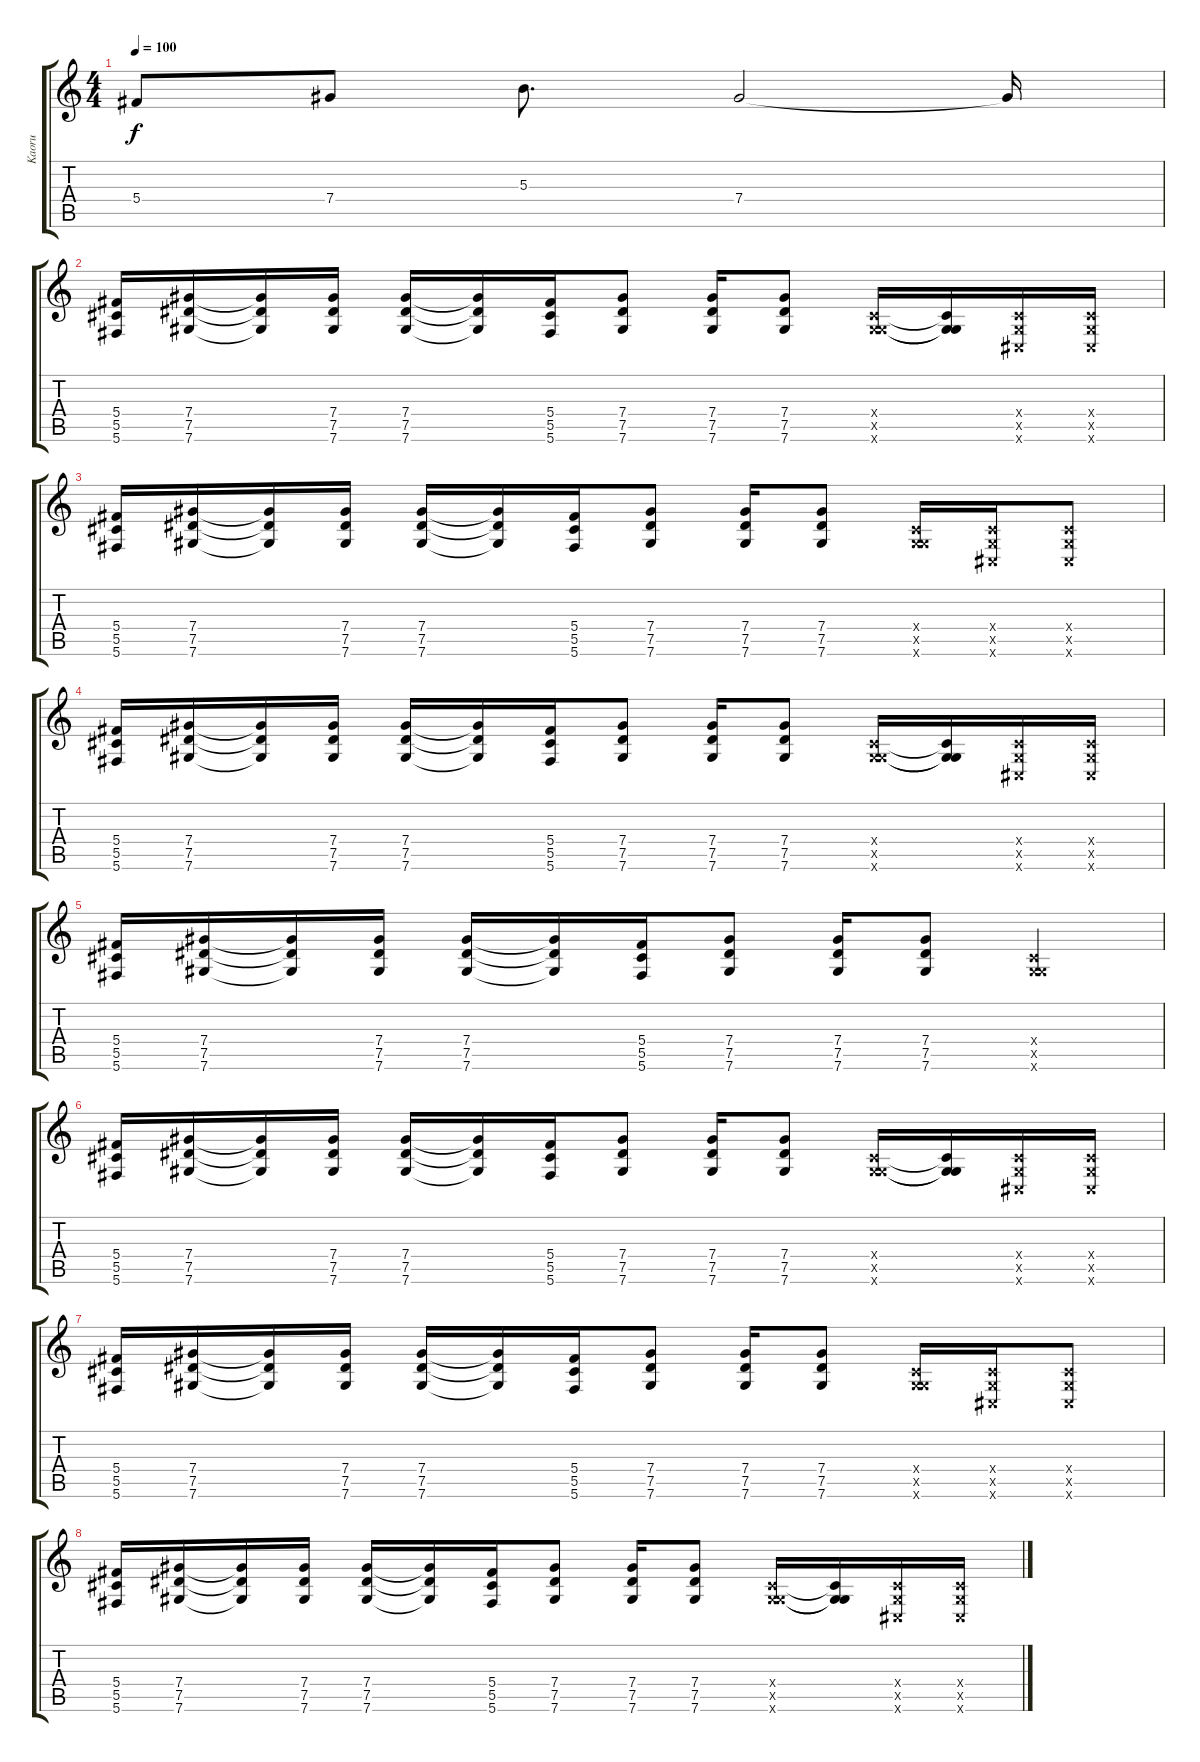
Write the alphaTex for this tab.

\track ("Kaoru" "Kaoru") {instrument electricguitarclean}
\staff {score tabs}
\tuning (Eb4 Bb3 Gb3 Db3 Ab2 Db2) {hide}
\ts (4 4)
\tempo 100
\clef g2
\ks c
5.4.8{dy f} 7.4.8 5.3.8{d} 7.4.2 7.4{t}.16 |
(5.4 5.5 5.6).16{instrument overdrivenguitar} (7.4 7.5 7.6).16 (7.4{t} 7.5{t} 7.6{t}).16 (7.4 7.5 7.6).16 (7.4 7.5 7.6).16 (7.4{t} 7.5{t} 7.6{t}).16 (5.4 5.5 5.6).16 (7.4 7.5 7.6).8 (7.4 7.5 7.6).16 (7.4 7.5 7.6).8 (0.4{x} 0.5{x} 7.6{x}).16 (0.4{t} 0.5{t} 7.6{t}).16 (0.4{x} 0.5{x} 0.6{x}).16 (0.4{x} 0.5{x} 0.6{x}).16 |
(5.4 5.5 5.6).16 (7.4 7.5 7.6).16 (7.4{t} 7.5{t} 7.6{t}).16 (7.4 7.5 7.6).16 (7.4 7.5 7.6).16 (7.4{t} 7.5{t} 7.6{t}).16 (5.4 5.5 5.6).16 (7.4 7.5 7.6).8 (7.4 7.5 7.6).16 (7.4 7.5 7.6).8 (0.4{x} 0.5{x} 7.6{x}).16 (0.4{x} 0.5{x} 0.6{x}).16 (0.4{x} 0.5{x} 0.6{x}).8 |
(5.4 5.5 5.6).16 (7.4 7.5 7.6).16 (7.4{t} 7.5{t} 7.6{t}).16 (7.4 7.5 7.6).16 (7.4 7.5 7.6).16 (7.4{t} 7.5{t} 7.6{t}).16 (5.4 5.5 5.6).16 (7.4 7.5 7.6).8 (7.4 7.5 7.6).16 (7.4 7.5 7.6).8 (0.4{x} 0.5{x} 7.6{x}).16 (0.4{t} 0.5{t} 7.6{t}).16 (0.4{x} 0.5{x} 0.6{x}).16 (0.4{x} 0.5{x} 0.6{x}).16 |
(5.4 5.5 5.6).16 (7.4 7.5 7.6).16 (7.4{t} 7.5{t} 7.6{t}).16 (7.4 7.5 7.6).16 (7.4 7.5 7.6).16 (7.4{t} 7.5{t} 7.6{t}).16 (5.4 5.5 5.6).16 (7.4 7.5 7.6).8 (7.4 7.5 7.6).16 (7.4 7.5 7.6).8 (0.4{x} 0.5{x} 7.6{x}).4 |
(5.4 5.5 5.6).16 (7.4 7.5 7.6).16 (7.4{t} 7.5{t} 7.6{t}).16 (7.4 7.5 7.6).16 (7.4 7.5 7.6).16 (7.4{t} 7.5{t} 7.6{t}).16 (5.4 5.5 5.6).16 (7.4 7.5 7.6).8 (7.4 7.5 7.6).16 (7.4 7.5 7.6).8 (0.4{x} 0.5{x} 7.6{x}).16 (0.4{t} 0.5{t} 7.6{t}).16 (0.4{x} 0.5{x} 0.6{x}).16 (0.4{x} 0.5{x} 0.6{x}).16 |
(5.4 5.5 5.6).16 (7.4 7.5 7.6).16 (7.4{t} 7.5{t} 7.6{t}).16 (7.4 7.5 7.6).16 (7.4 7.5 7.6).16 (7.4{t} 7.5{t} 7.6{t}).16 (5.4 5.5 5.6).16 (7.4 7.5 7.6).8 (7.4 7.5 7.6).16 (7.4 7.5 7.6).8 (0.4{x} 0.5{x} 7.6{x}).16 (0.4{x} 0.5{x} 0.6{x}).16 (0.4{x} 0.5{x} 0.6{x}).8 |
(5.4 5.5 5.6).16 (7.4 7.5 7.6).16 (7.4{t} 7.5{t} 7.6{t}).16 (7.4 7.5 7.6).16 (7.4 7.5 7.6).16 (7.4{t} 7.5{t} 7.6{t}).16 (5.4 5.5 5.6).16 (7.4 7.5 7.6).8 (7.4 7.5 7.6).16 (7.4 7.5 7.6).8 (0.4{x} 0.5{x} 7.6{x}).16 (0.4{t} 0.5{t} 7.6{t}).16 (0.4{x} 0.5{x} 0.6{x}).16 (0.4{x} 0.5{x} 0.6{x}).16
